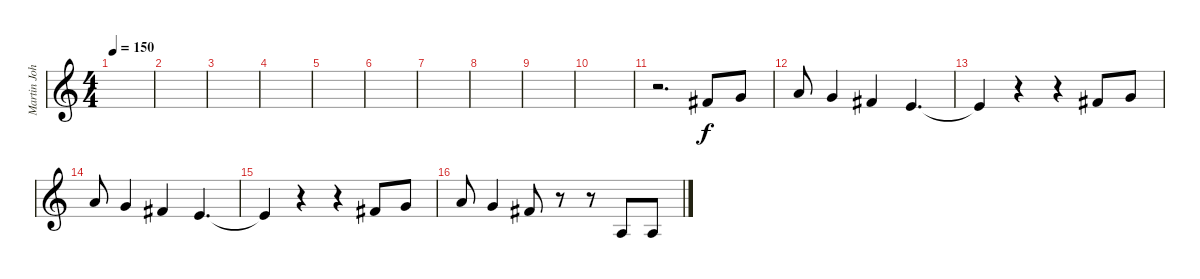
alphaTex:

\track ("Martin Johnson (Studio Backup Vocals)" "Martin Joh") {instrument clarinet}
\staff {score}
\tuning (E4 B3 G3 D3 A2 E2) {hide}
\ts (4 4)
\tempo 150
\clef g2
\ks c
|
|
|
|
|
|
|
|
|
|
r.2{d volume 11 balance 0} 2.1.8 3.1.8 |
5.1.8 3.1.4 2.1.4 0.1.4{d} |
0.1{t}.4 r.4 r.4 2.1.8 3.1.8 |
5.1.8 3.1.4 2.1.4 0.1.4{d} |
0.1{t}.4 r.4 r.4 2.1.8 3.1.8 |
5.1.8 3.1.4 2.1.8 r.8 r.8 2.3.8 2.3.8
